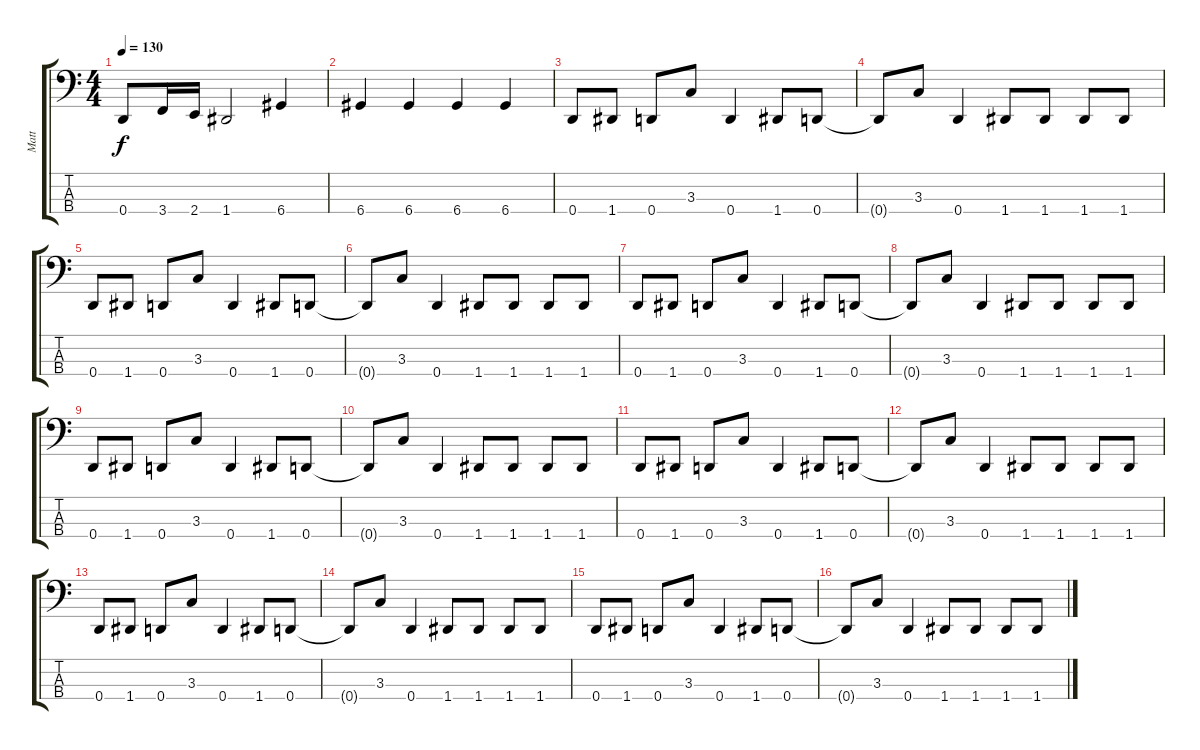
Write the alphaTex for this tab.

\track ("Matt" "Matt") {instrument electricbasspick}
\staff {score tabs}
\tuning (G2 D2 A1 D1) {hide}
\ts (4 4)
\tempo 130
\clef f4
\ks c
0.4{t}.8{dy f} 3.4.16 2.4.16 1.4.2 6.4.4 |
6.4.4 6.4.4 6.4.4 6.4.4 |
0.4.8 1.4.8 0.4.8 3.3.8 0.4.4 1.4.8 0.4.8 |
0.4{t}.8 3.3.8 0.4.4 1.4.8 1.4.8 1.4.8 1.4.8 |
0.4.8 1.4.8 0.4.8 3.3.8 0.4.4 1.4.8 0.4.8 |
0.4{t}.8 3.3.8 0.4.4 1.4.8 1.4.8 1.4.8 1.4.8 |
0.4.8 1.4.8 0.4.8 3.3.8 0.4.4 1.4.8 0.4.8 |
0.4{t}.8 3.3.8 0.4.4 1.4.8 1.4.8 1.4.8 1.4.8 |
0.4.8 1.4.8 0.4.8 3.3.8 0.4.4 1.4.8 0.4.8 |
0.4{t}.8 3.3.8 0.4.4 1.4.8 1.4.8 1.4.8 1.4.8 |
0.4.8 1.4.8 0.4.8 3.3.8 0.4.4 1.4.8 0.4.8 |
0.4{t}.8 3.3.8 0.4.4 1.4.8 1.4.8 1.4.8 1.4.8 |
0.4.8 1.4.8 0.4.8 3.3.8 0.4.4 1.4.8 0.4.8 |
0.4{t}.8 3.3.8 0.4.4 1.4.8 1.4.8 1.4.8 1.4.8 |
0.4.8 1.4.8 0.4.8 3.3.8 0.4.4 1.4.8 0.4.8 |
0.4{t}.8 3.3.8 0.4.4 1.4.8 1.4.8 1.4.8 1.4.8
